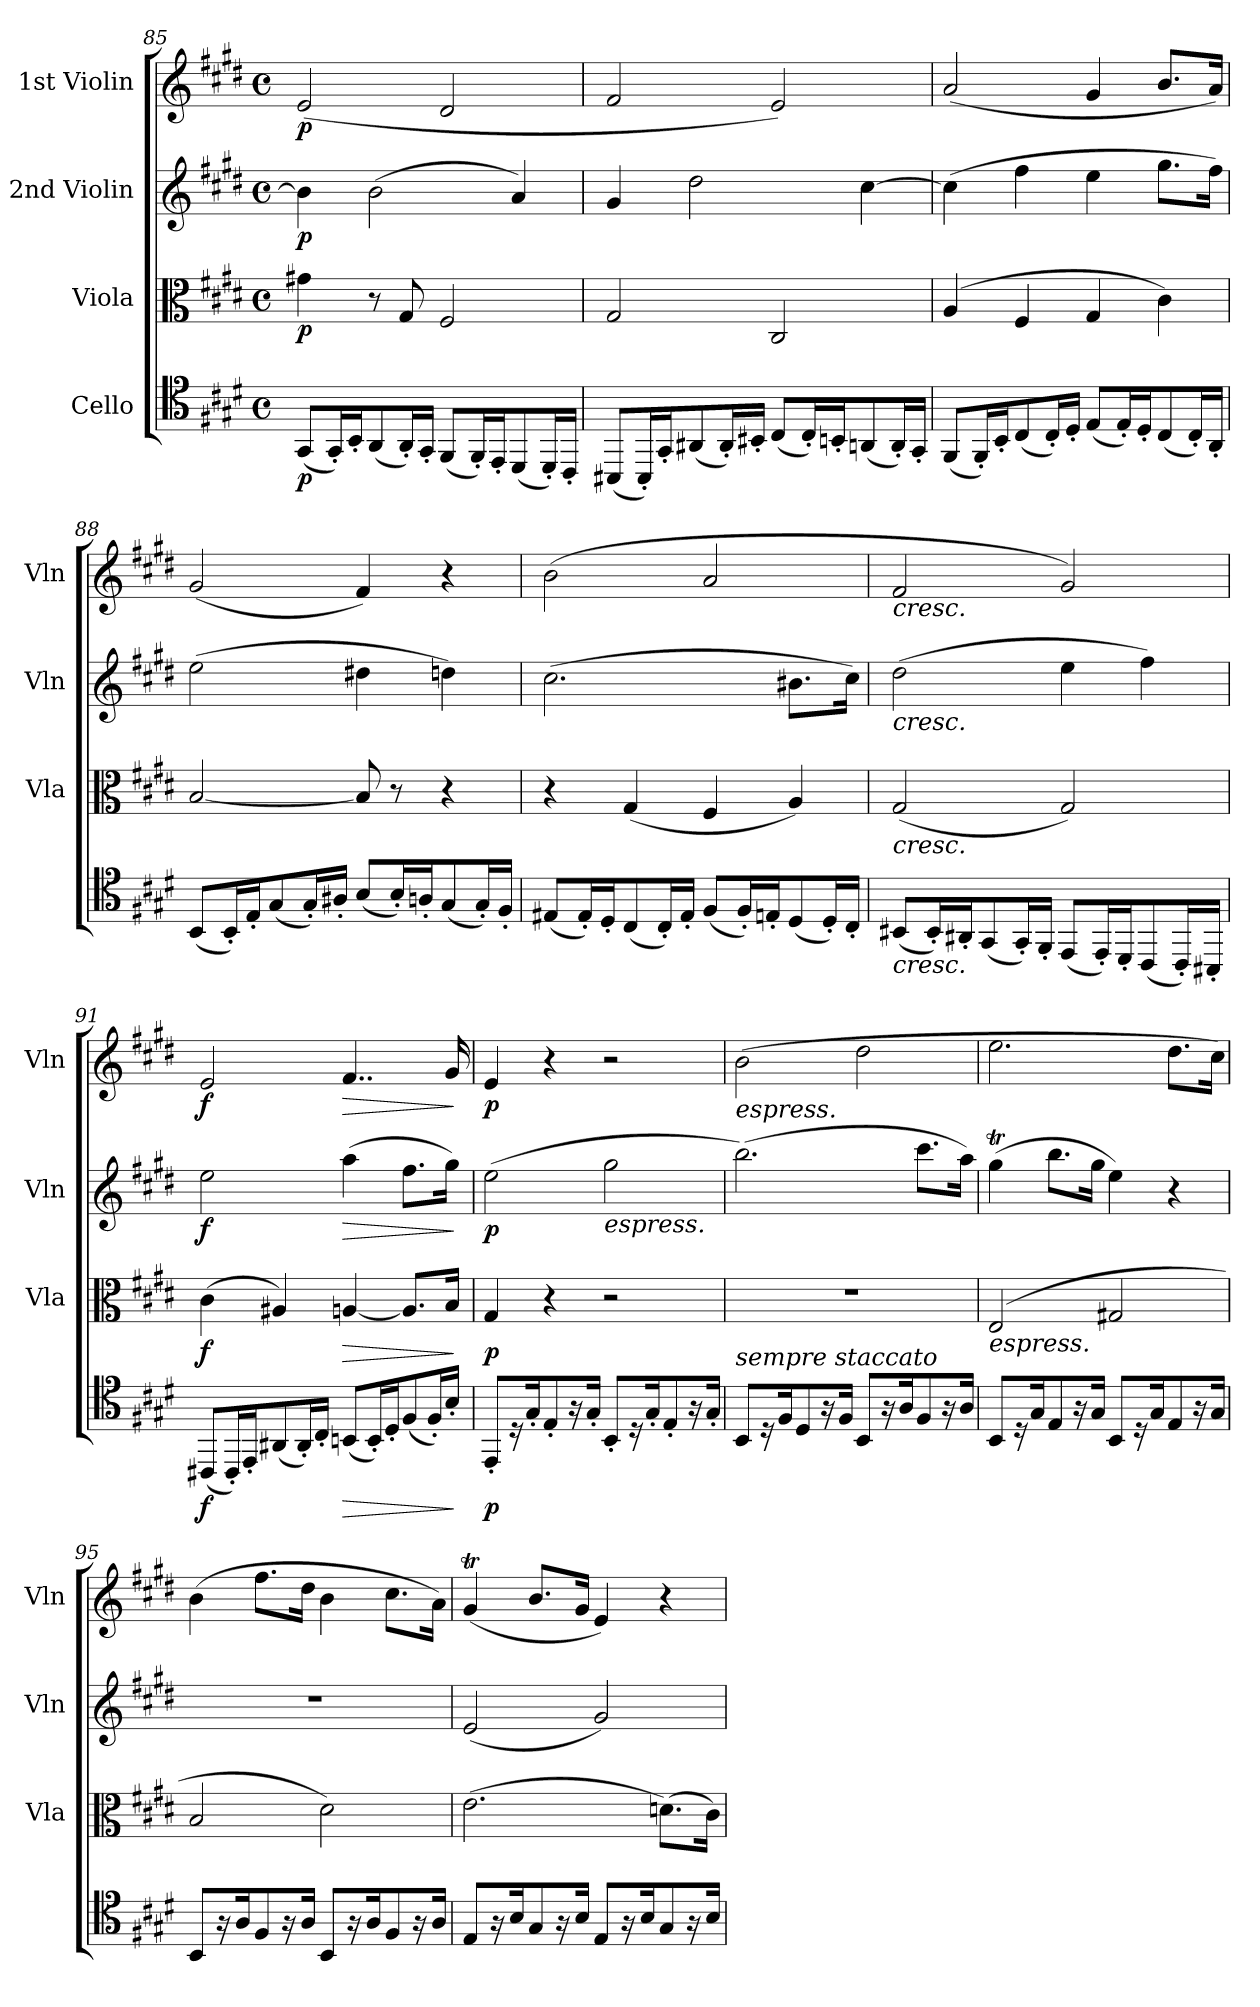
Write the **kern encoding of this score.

**kern	**dynam	**kern	**dynam	**kern	**dynam	**kern	**dynam
*part4	*part4	*part3	*part3	*part2	*part2	*part1	*part1
*staff4	*staff4	*staff3	*staff3	*staff2	*staff2	*staff1	*staff1
*I"Cello	*	*I"Viola	*	*I"2nd Violin	*	*I"1st Violin	*
*	*	*I'Vla	*	*I'Vln	*	*I'Vln	*
*clefC4	*	*clefC3	*	*clefG2	*	*clefG2	*
*k[f#c#g#d#]	*	*k[f#c#g#d#]	*	*k[f#c#g#d#]	*	*k[f#c#g#d#]	*
*M4/4	*	*M4/4	*	*M4/4	*	*M4/4	*
*met(c)	*	*met(c)	*	*met(c)	*	*met(c)	*
=85	=85	=85	=85	=85	=85	=85	=85
(8GG#L	p	4g#X	p	4b]	p	(2e	p
16GG#'L)	.	.	.	.	.	.	.
16BB'J	.	.	.	.	.	.	.
(8AA	.	8r	.	(2b	.	.	.
16AA'L)	.	8G#	.	.	.	.	.
16GG#'JJ	.	.	.	.	.	.	.
(8FF#L	.	2F#	.	.	.	2d#	.
16FF#'L)	.	.	.	.	.	.	.
16EE'J	.	.	.	.	.	.	.
(8DD#	.	.	.	4a)	.	.	.
16DD#'L)	.	.	.	.	.	.	.
16CC#'JJ	.	.	.	.	.	.	.
=86	=86	=86	=86	=86	=86	=86	=86
(8BBB#XL	.	2G#	.	4g#	.	2f#	.
16BBB#'L)	.	.	.	.	.	.	.
16GG#'J	.	.	.	.	.	.	.
(8AA#X	.	.	.	2dd#	.	.	.
16AA#'L)	.	.	.	.	.	.	.
16BB#X'JJ	.	.	.	.	.	.	.
(8C#L	.	2C#	.	.	.	2e)	.
16C#'L)	.	.	.	.	.	.	.
16BBn'J	.	.	.	.	.	.	.
(8AAn	.	.	.	[4cc#	.	.	.
16AA'L)	.	.	.	.	.	.	.
16GG#'JJ	.	.	.	.	.	.	.
=87	=87	=87	=87	=87	=87	=87	=87
(8FF#L	.	(4A	.	(4cc#]	.	(2a	.
16FF#'L)	.	.	.	.	.	.	.
16BB'J	.	.	.	.	.	.	.
(8C#	.	4F#	.	4ff#	.	.	.
16C#'L)	.	.	.	.	.	.	.
16D#'JJ	.	.	.	.	.	.	.
(8EL	.	4G#	.	4ee	.	4g#	.
16E'L)	.	.	.	.	.	.	.
16D#'J	.	.	.	.	.	.	.
(8C#	.	4c#)	.	8.gg#L	.	8.bL	.
16C#'L)	.	.	.	.	.	.	.
16AA'JJ	.	.	.	16ff#Jk)	.	16aJk)	.
=88	=88	=88	=88	=88	=88	=88	=88
(8BBL	.	[2B	.	(2ee	.	(2g#	.
16BB'L)	.	.	.	.	.	.	.
16E'J	.	.	.	.	.	.	.
(8G#	.	.	.	.	.	.	.
16G#'L)	.	.	.	.	.	.	.
16A#X'JJ	.	.	.	.	.	.	.
(8BL	.	8B]	.	4dd#X	.	4f#)	.
16B'L)	.	8r	.	.	.	.	.
16An'J	.	.	.	.	.	.	.
(8G#	.	4r	.	4ddn)	.	4r	.
16G#'L)	.	.	.	.	.	.	.
16F#'JJ	.	.	.	.	.	.	.
=89	=89	=89	=89	=89	=89	=89	=89
(8E#XL	.	4r	.	(2.cc#	.	(2b	.
16E#'L)	.	.	.	.	.	.	.
16D#'J	.	.	.	.	.	.	.
(8C#	.	(4G#	.	.	.	.	.
16C#'L)	.	.	.	.	.	.	.
16E#'JJ	.	.	.	.	.	.	.
(8F#L	.	4F#	.	.	.	2a	.
16F#'L)	.	.	.	.	.	.	.
16En'J	.	.	.	.	.	.	.
(8D#	.	4A)	.	8.b#XL	.	.	.
16D#'L)	.	.	.	.	.	.	.
16C#'JJ	.	.	.	16cc#Jk)	.	.	.
=90	=90	=90	=90	=90	=90	=90	=90
!	!	!	!	!	!	!LO:TX:b:i:t=cresc.	!
!	!	!	!	!LO:TX:b:i:t=cresc.	!	!	!
!	!	!LO:TX:b:i:t=cresc.	!	!	!	!	!
!LO:TX:b:i:t=cresc.	!	!	!	!	!	!	!
(8BB#XL	.	(2G#	.	(2dd#	.	2f#	.
16BB#'L)	.	.	.	.	.	.	.
16AA#X'J	.	.	.	.	.	.	.
(8GG#	.	.	.	.	.	.	.
16GG#'L)	.	.	.	.	.	.	.
16FF#'JJ	.	.	.	.	.	.	.
(8EEL	.	2G#)	.	4ee	.	2g#)	.
16EE'L)	.	.	.	.	.	.	.
16DD#'J	.	.	.	.	.	.	.
(8CC#	.	.	.	4ff#)	.	.	.
16CC#'L)	.	.	.	.	.	.	.
16BBB#X'JJ	.	.	.	.	.	.	.
=91	=91	=91	=91	=91	=91	=91	=91
(8CC#XL	f	(4c#	f	2ee	f	2e	f
16CC#'L)	.	.	.	.	.	.	.
16EE'J	.	.	.	.	.	.	.
(8AA#X	.	4A#X)	.	.	.	.	.
16AA#'L)	.	.	.	.	.	.	.
16C#'JJ	.	.	.	.	.	.	.
!	!LO:HP:b	!	!LO:HP:b	!	!LO:HP:b	!	!LO:HP:b
(8BBnL	>	[4An	>	(4aa	>	4..f#	>
16BB'L)	.	.	.	.	.	.	.
16D#'J	.	.	.	.	.	.	.
(8F#	.	8.AL]	.	8.ff#L	.	.	.
16F#'L)	.	.	.	.	.	.	.
16B'JJ	.	16BJk	.	16gg#Jk)	.	16g#	.
.	]	.	]	.	]	.	]
=92	=92	=92	=92	=92	=92	=92	=92
8EE'L	p	4G#	p	(2ee	p	4e	p
16r	.	.	.	.	.	.	.
16G#'K	.	.	.	.	.	.	.
8E'	.	4r	.	.	.	4r	.
16r	.	.	.	.	.	.	.
16G#'Jk	.	.	.	.	.	.	.
!	!	!	!	!LO:TX:b:i:t=espress.	!	!	!
8BB'L	.	2r	.	2gg#	.	2r	.
16r	.	.	.	.	.	.	.
16G#'K	.	.	.	.	.	.	.
8E'	.	.	.	.	.	.	.
16r	.	.	.	.	.	.	.
16G#'Jk	.	.	.	.	.	.	.
=93	=93	=93	=93	=93	=93	=93	=93
!	!	!	!	!	!	!LO:TX:b:i:t=espress.	!
!LO:TX:a:i:t=sempre staccato	!	!	!	!	!	!	!
8BBL	.	1r	.	(2.bb)	.	(2b	.
16r	.	.	.	.	.	.	.
16F#K	.	.	.	.	.	.	.
8D#	.	.	.	.	.	.	.
16r	.	.	.	.	.	.	.
16F#Jk	.	.	.	.	.	.	.
8BBL	.	.	.	.	.	2dd#	.
16r	.	.	.	.	.	.	.
16AK	.	.	.	.	.	.	.
8F#	.	.	.	8.ccc#L	.	.	.
16r	.	.	.	.	.	.	.
16AJk	.	.	.	16aaJk)	.	.	.
=94	=94	=94	=94	=94	=94	=94	=94
!	!	!LO:TX:b:i:t=espress.	!	!	!	!	!
8BBL	.	(2E	.	(4gg#t	.	2.ee	.
16r	.	.	.	.	.	.	.
16G#K	.	.	.	.	.	.	.
8E	.	.	.	8.bbL	.	.	.
16r	.	.	.	.	.	.	.
16G#Jk	.	.	.	16gg#Jk	.	.	.
8BBL	.	2G#X	.	4ee)	.	.	.
16r	.	.	.	.	.	.	.
16G#K	.	.	.	.	.	.	.
8E	.	.	.	4r	.	8.dd#L	.
16r	.	.	.	.	.	.	.
16G#Jk	.	.	.	.	.	16cc#Jk)	.
=95	=95	=95	=95	=95	=95	=95	=95
8BBL	.	2B	.	1r	.	(4b	.
16r	.	.	.	.	.	.	.
16AK	.	.	.	.	.	.	.
8F#	.	.	.	.	.	8.ff#L	.
16r	.	.	.	.	.	.	.
16AJk	.	.	.	.	.	16dd#Jk	.
8BBL	.	2d#)	.	.	.	4b	.
16r	.	.	.	.	.	.	.
16AK	.	.	.	.	.	.	.
8F#	.	.	.	.	.	8.cc#L	.
16r	.	.	.	.	.	.	.
16AJk	.	.	.	.	.	16aJk)	.
=96	=96	=96	=96	=96	=96	=96	=96
8EL	.	(2.e	.	(2e	.	(4g#t	.
16r	.	.	.	.	.	.	.
16BK	.	.	.	.	.	.	.
8G#	.	.	.	.	.	8.bL	.
16r	.	.	.	.	.	.	.
16BJk	.	.	.	.	.	16g#Jk	.
8EL	.	.	.	2g#)	.	4e)	.
16r	.	.	.	.	.	.	.
16BK	.	.	.	.	.	.	.
8G#	.	(8.dnL)	.	.	.	4r	.
16r	.	.	.	.	.	.	.
16BJk	.	16c#Jk)	.	.	.	.	.
=	=	=	=	=	=	=	=
*-	*-	*-	*-	*-	*-	*-	*-
